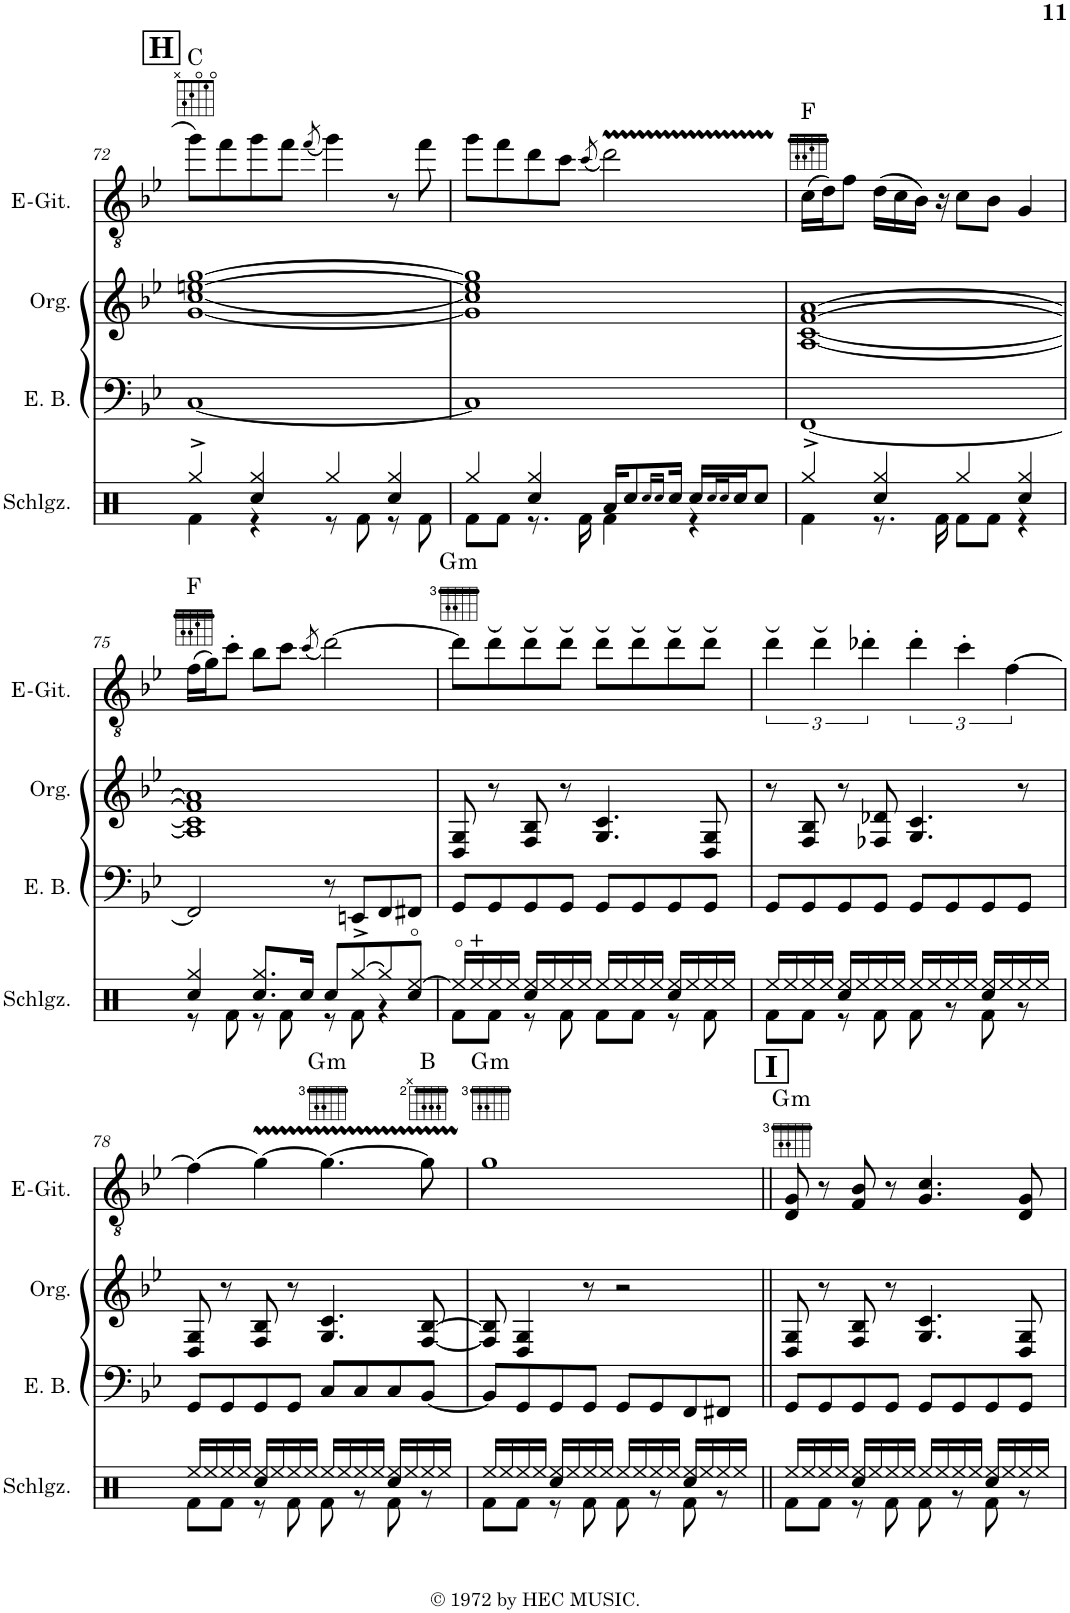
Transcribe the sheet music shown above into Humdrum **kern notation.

**kern	**kern	**kern	**harte
*part3	*part2	*part1	*part1
*staff3	*staff2	*staff1	*
*I"Elektrischer Bass	*I"Orgel	*I"Elektrische Gitarre	*
*I'E. B.	*I'Org.	*I'E-Git.	*
!!LO:PB:g=z
*clefF4	*clefG2	*clefGv2	*
*Trd7c12	*	*	*
*k[b-e-]	*k[b-e-]	*k[b-e-]	*
*M4/4	*M4/4	*M4/4	*
*met(c)	*met(c)	*met(c)	*
=72	=72	=72	=72
[1C	[1g [1cc [1een [1gg	8gg\L	C:maj
.	.	8ff\	.
.	.	8gg\	.
.	.	8ff\J	.
.	.	(8qff/	.
.	.	4gg\)	.
.	.	8r	.
.	.	8ff\	.
=73	=73	=73	=73
1C]	1g] 1cc] 1ee] 1gg]	8gg\L	.
.	.	8ff\	.
.	.	8dd\	.
.	.	8cc\J	.
.	.	(8qcc/	.
.	.	2dd\)	.
=74	=74	=74	=74
[1FF	[1A [1c [1f [1a	(16c\LL	F:maj
.	.	16d\J)	.
.	.	8f\J	.
.	.	(16d\LL	.
.	.	16c\	.
.	.	16B-\JJ)	.
.	.	16r	.
.	.	8c\L	.
.	.	8B-\J	.
.	.	4G/	.
!!LO:LB:g=z
=75	=75	=75	=75
2FF/]	1A] 1c] 1f] 1a]	(16f\LL	F:maj
.	.	16g\J)	.
.	.	8cc'\J	.
.	.	8b-\L	.
.	.	8cc\J	.
.	.	(8qcc/	.
8r	.	[2dd\)	.
8EEn/L	.	.	.
8FF/	.	.	.
8FF#X/J	.	.	.
=76	=76	=76	=76
!	!	!	!LO:H:kt=m
8GG/L	8D/ 8G/	8dd\L]	G:min
8GG/	8r	8dd'\	.
8GG/	8F/ 8B-/	8dd'\	.
8GG/J	8r	8dd'\J	.
8GG/L	4.G/ 4.c/	8dd'\L	.
8GG/	.	8dd'\	.
8GG/	.	8dd'\	.
8GG/J	8D/ 8G/	8dd'\J	.
=77	=77	=77	=77
8GG/L	8r	6dd'\	.
8GG/	8F/ 8B-/	.	.
.	.	6dd'\	.
8GG/	8r	.	.
.	.	6dd-X'\	.
8GG/J	8F-X/ 8d-X/	.	.
8GG/L	4.G/ 4.c/	6dd-'\	.
8GG/	.	.	.
.	.	6cc'\	.
8GG/	.	.	.
.	.	[6f\	.
8GG/J	8r	.	.
!!LO:LB:g=z
=78	=78	=78	=78
8GG/L	8D/ 8G/	(4f\]	.
8GG/	8r	.	.
8GG/	8F/ 8B-/	[4g\)	.
8GG/J	8r	.	.
!	!	!	!LO:H:kt=m
8C/L	4.G/ 4.c/	4.g\_	G:min
8C/	.	.	.
8C/	.	.	.
[8BB-/J	[8F/ [8B-/	8g\]	B:maj
=79	=79	=79	=79
!	!	!	!LO:H:kt=m
8BB-/L]	8F/] 8B-/]	1g	G:min
8GG/	4D/ 4G/	.	.
8GG/	.	.	.
8GG/J	8r	.	.
8GG/L	2r	.	.
8GG/	.	.	.
8FF/	.	.	.
8FF#X/J	.	.	.
=80||	=80||	=80||	=80||
!	!	!	!LO:H:kt=m
8GG/L	8D/ 8G/	8D/ 8G/	G:min
8GG/	8r	8r	.
8GG/	8F/ 8B-/	8F/ 8B-/	.
8GG/J	8r	8r	.
8GG/L	4.G/ 4.c/	4.G/ 4.c/	.
8GG/	.	.	.
8GG/	.	.	.
8GG/J	8D/ 8G/	8D/ 8G/	.
=	=	=	=
*-	*-	*-	*-
